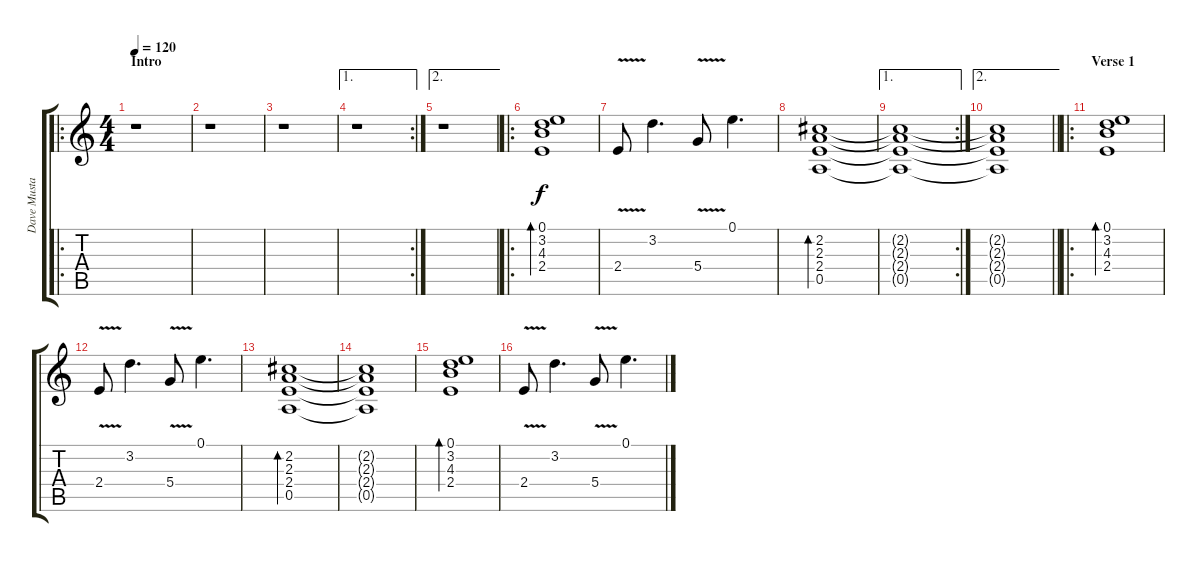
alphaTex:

\track ("Dave Mustaine" "Dave Musta") {instrument distortionguitar}
\staff {score tabs}
\tuning (E4 B3 G3 D3 A2 E2) {hide}
\ro
\ts (4 4)
\section ("" "Intro")
\tempo 120
\clef g2
\ks c
r.1{dy f instrument distortionguitar} |
r.1 |
r.1 |
\ae 1
\rc 2
r.1 |
\ae 2
r.1 |
\ro
(0.1 3.2 4.3 2.4).1{bd 240 instrument electricguitarmuted} |
2.4{v}.8 3.2.4{d} 5.4{v}.8 0.1.4{d} |
(2.2 2.3 2.4 0.5).1{bd 240} |
\ae 1
\rc 2
(2.2{t} 2.3{t} 2.4{t} 0.5{t}).1 |
\ae 2
\barLineRight lightlight
(2.2{t} 2.3{t} 2.4{t} 0.5{t}).1 |
\ro
\section ("" "Verse 1")
(0.1 3.2 4.3 2.4).1{bd 240 instrument electricguitarmuted} |
2.4{v}.8 3.2.4{d} 5.4{v}.8 0.1.4{d} |
(2.2 2.3 2.4 0.5).1{bd 240} |
(2.2{t} 2.3{t} 2.4{t} 0.5{t}).1 |
(0.1 3.2 4.3 2.4).1{bd 240 instrument electricguitarmuted} |
2.4{v}.8 3.2.4{d} 5.4{v}.8 0.1.4{d}
